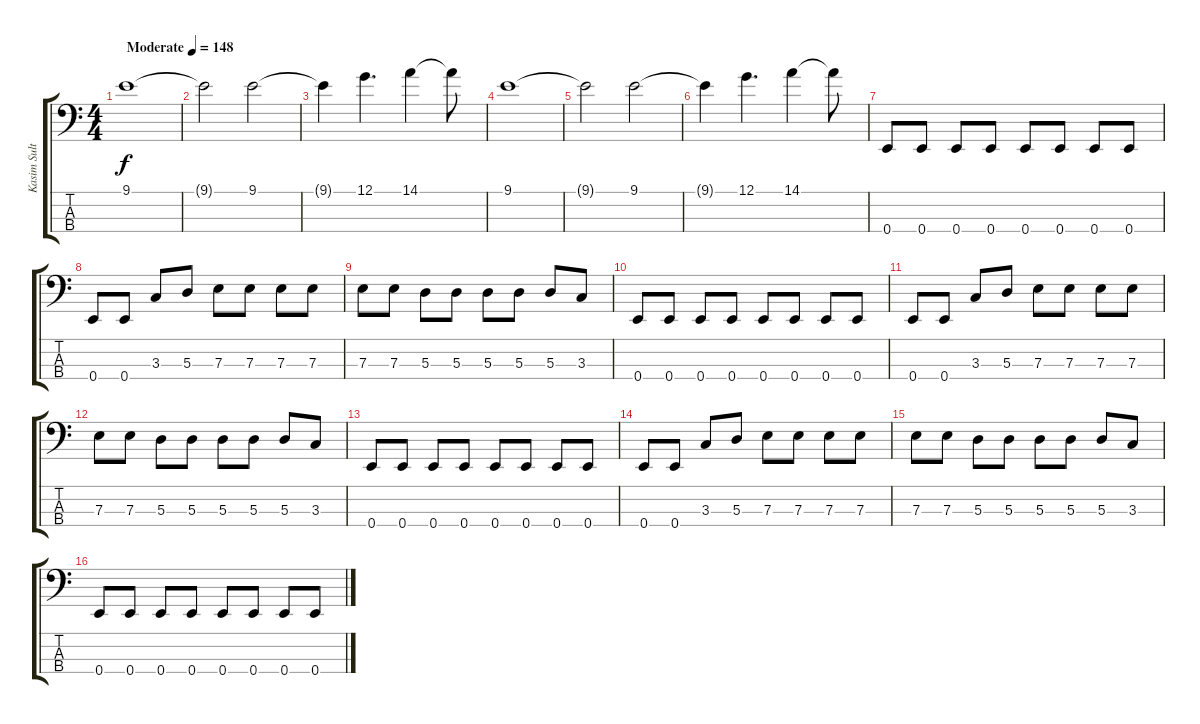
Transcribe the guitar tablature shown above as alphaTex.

\track ("Kasim Sulton" "Kasim Sult") {instrument electricbassfinger}
\staff {score tabs}
\tuning (G2 D2 A1 E1) {hide}
\ts (4 4)
\tempo (148 "Moderate")
\clef f4
\ks c
9.1.1{dy f instrument electricbassfinger} |
9.1{t}.2 9.1.2 |
9.1{t}.4 12.1.4{d} 14.1.4 14.1{t}.8 |
9.1.1 |
9.1{t}.2 9.1.2 |
9.1{t}.4 12.1.4{d} 14.1.4 14.1{t}.8 |
0.4.8 0.4.8 0.4.8 0.4.8 0.4.8 0.4.8 0.4.8 0.4.8 |
0.4.8 0.4.8 3.3.8 5.3.8 7.3.8 7.3.8 7.3.8 7.3.8 |
7.3.8 7.3.8 5.3.8 5.3.8 5.3.8 5.3.8 5.3.8 3.3.8 |
0.4.8 0.4.8 0.4.8 0.4.8 0.4.8 0.4.8 0.4.8 0.4.8 |
0.4.8 0.4.8 3.3.8 5.3.8 7.3.8 7.3.8 7.3.8 7.3.8 |
7.3.8 7.3.8 5.3.8 5.3.8 5.3.8 5.3.8 5.3.8 3.3.8 |
0.4.8 0.4.8 0.4.8 0.4.8 0.4.8 0.4.8 0.4.8 0.4.8 |
0.4.8 0.4.8 3.3.8 5.3.8 7.3.8 7.3.8 7.3.8 7.3.8 |
7.3.8 7.3.8 5.3.8 5.3.8 5.3.8 5.3.8 5.3.8 3.3.8 |
0.4.8 0.4.8 0.4.8 0.4.8 0.4.8 0.4.8 0.4.8 0.4.8
